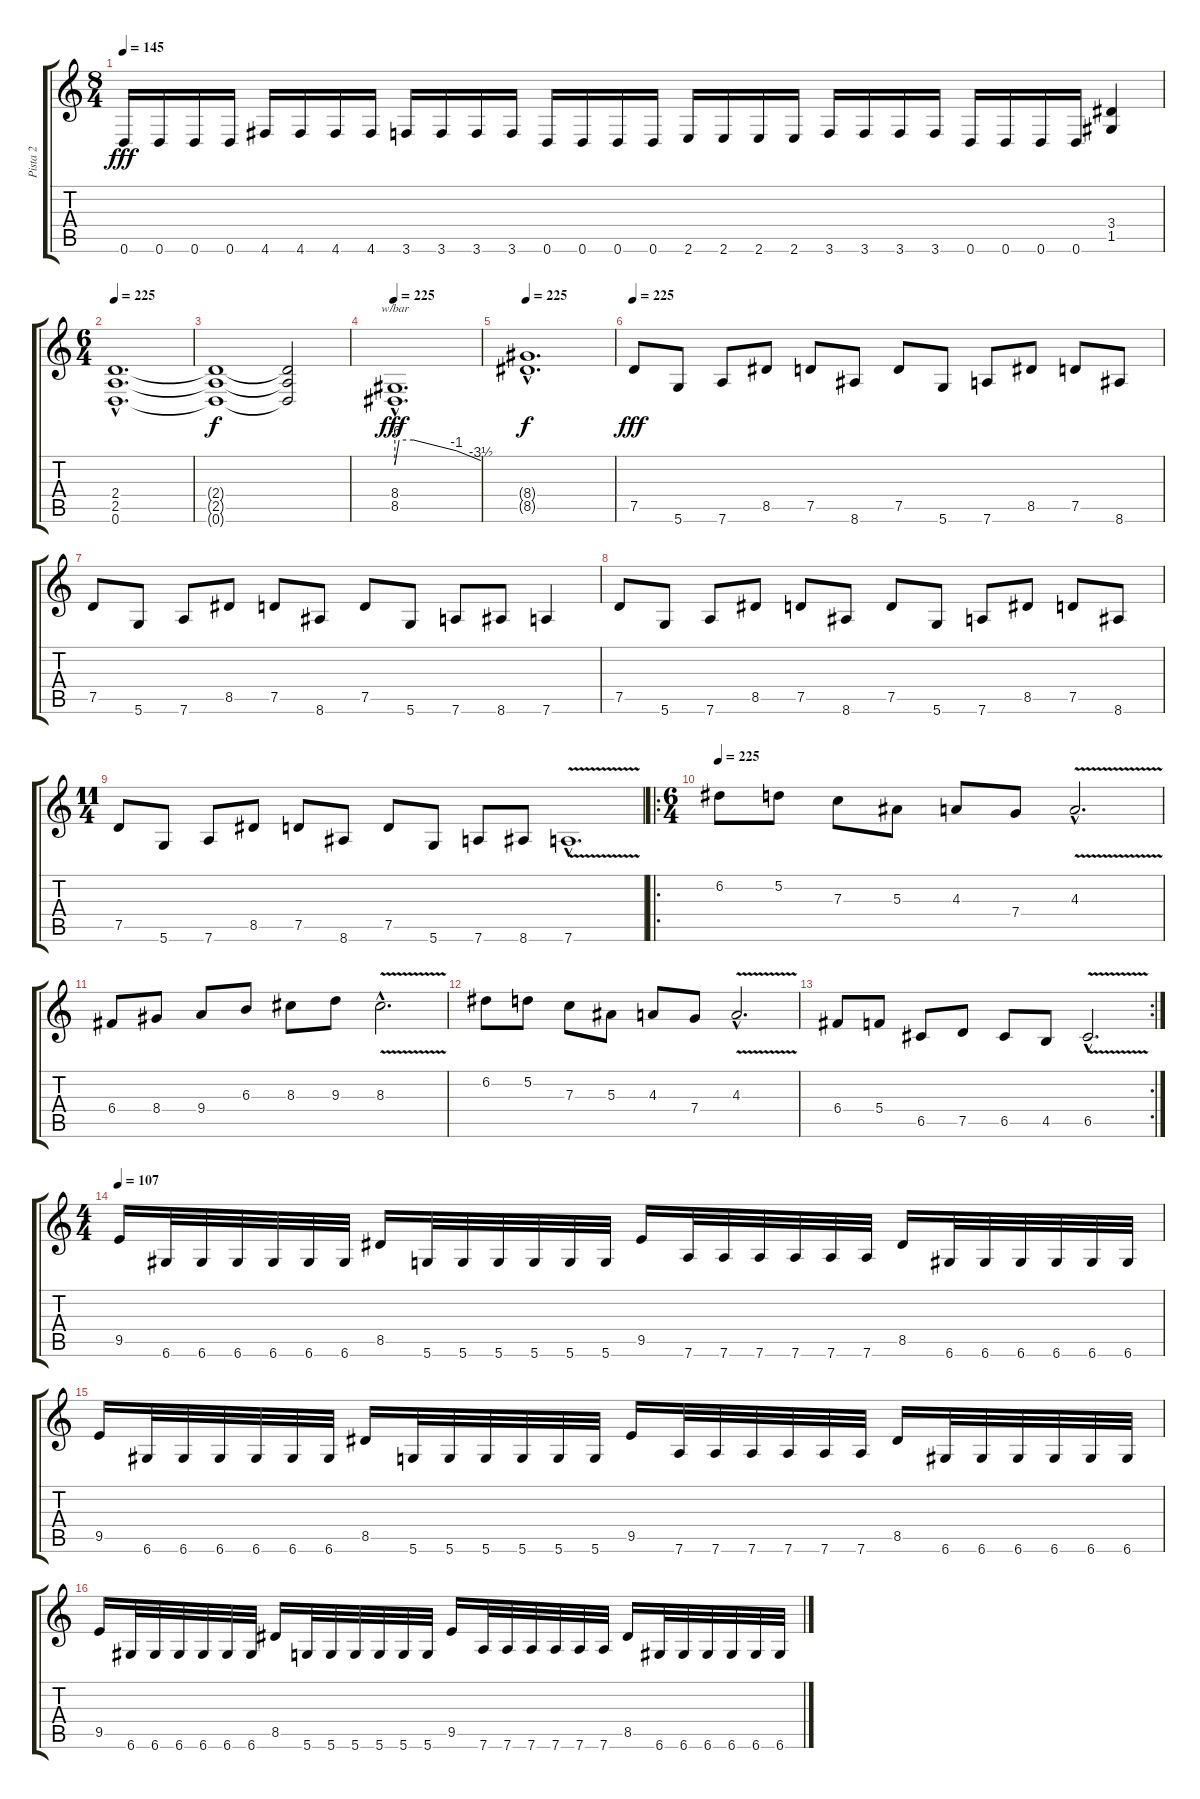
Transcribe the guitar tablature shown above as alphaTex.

\track ("Pista 2" "Pista 2") {instrument distortionguitar}
\staff {score tabs}
\tuning (D4 A3 F3 C3 G2 D2) {hide}
\ts (8 4)
\tempo 145
\clef g2
\ks c
0.6.16{dy fff} 0.6.16 0.6.16 0.6.16 4.6.16 4.6.16 4.6.16 4.6.16 3.6.16 3.6.16 3.6.16 3.6.16 0.6.16 0.6.16 0.6.16 0.6.16 2.6.16 2.6.16 2.6.16 2.6.16 3.6.16 3.6.16 3.6.16 3.6.16 0.6.16 0.6.16 0.6.16 0.6.16 (3.4 1.5).4 |
\ts (6 4)
\tempo 225
(2.4{hac} 2.5{hac} 0.6{hac}).1{d} |
(2.4{t} 2.5{t} 0.6{t}).1{dy f} (2.4{t} 2.5{t} 0.6{t}).2 |
\tempo 225
(8.4{hac} 8.5{hac}).1{d tbe (custom default 0 -24 3 0 13 0 43 -4 60 -14) dy fff} |
\tempo 225
(8.4{hac t} 8.5{hac t}).1{d dy f} |
\tempo 225
7.5.8{dy fff} 5.6.8 7.6.8 8.5.8 7.5.8 8.6.8 7.5.8 5.6.8 7.6.8 8.5.8 7.5.8 8.6.8 |
7.5.8 5.6.8 7.6.8 8.5.8 7.5.8 8.6.8 7.5.8 5.6.8 7.6.8 8.6.8 7.6.4 |
7.5.8 5.6.8 7.6.8 8.5.8 7.5.8 8.6.8 7.5.8 5.6.8 7.6.8 8.5.8 7.5.8 8.6.8 |
\ts (11 4)
7.5.8 5.6.8 7.6.8 8.5.8 7.5.8 8.6.8 7.5.8 5.6.8 7.6.8 8.6.8 7.6{v hac}.1{d} |
\ro
\ts (6 4)
\tempo 225
6.2.8 5.2.8 7.3.8 5.3.8 4.3.8 7.4.8 4.3{v hac}.2{d} |
6.4.8 8.4.8 9.4.8 6.3.8 8.3.8 9.3.8 8.3{v hac}.2{d} |
6.2.8 5.2.8 7.3.8 5.3.8 4.3.8 7.4.8 4.3{v hac}.2{d} |
\rc 2
6.4.8 5.4.8 6.5.8 7.5.8 6.5.8 4.5.8 6.5{v hac}.2{d} |
\ts (4 4)
\tempo 107
9.5.16 6.6.32 6.6.32 6.6.32 6.6.32 6.6.32 6.6.32 8.5.16 5.6.32 5.6.32 5.6.32 5.6.32 5.6.32 5.6.32 9.5.16 7.6.32 7.6.32 7.6.32 7.6.32 7.6.32 7.6.32 8.5.16 6.6.32 6.6.32 6.6.32 6.6.32 6.6.32 6.6.32 |
9.5.16 6.6.32 6.6.32 6.6.32 6.6.32 6.6.32 6.6.32 8.5.16 5.6.32 5.6.32 5.6.32 5.6.32 5.6.32 5.6.32 9.5.16 7.6.32 7.6.32 7.6.32 7.6.32 7.6.32 7.6.32 8.5.16 6.6.32 6.6.32 6.6.32 6.6.32 6.6.32 6.6.32 |
9.5.16 6.6.32 6.6.32 6.6.32 6.6.32 6.6.32 6.6.32 8.5.16 5.6.32 5.6.32 5.6.32 5.6.32 5.6.32 5.6.32 9.5.16 7.6.32 7.6.32 7.6.32 7.6.32 7.6.32 7.6.32 8.5.16 6.6.32 6.6.32 6.6.32 6.6.32 6.6.32 6.6.32
